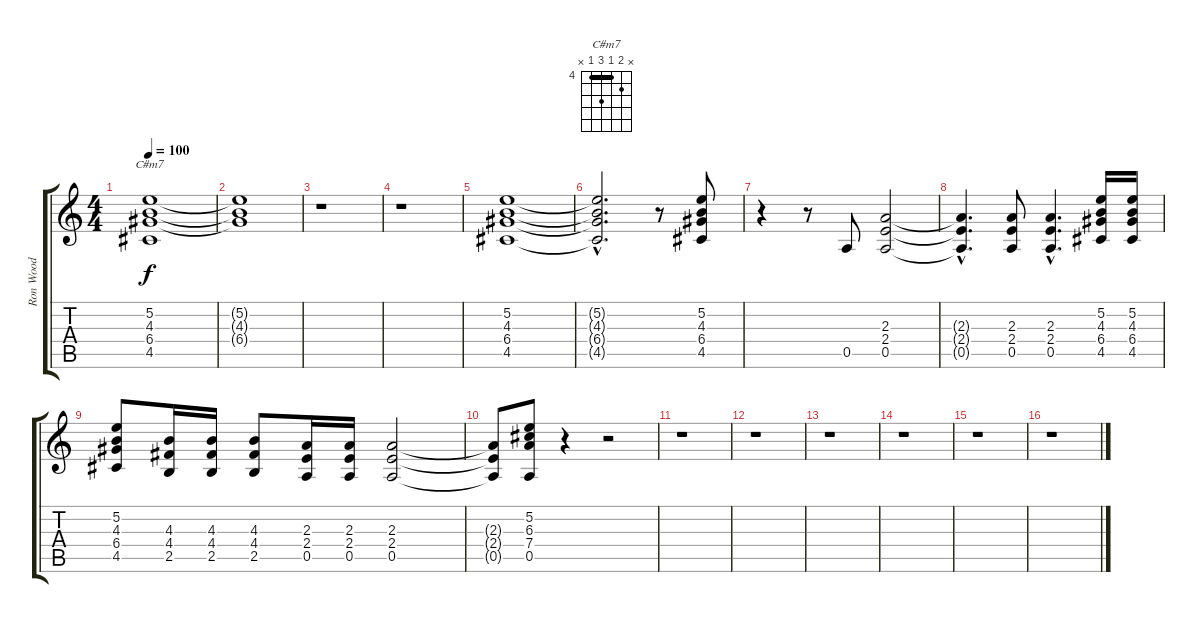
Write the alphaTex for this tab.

\track ("Ron Wood" "Ron Wood") {instrument electricguitarclean}
\staff {score tabs}
\tuning (E4 B3 G3 D3 A2 E2) {hide}
\chord ("C#m7" x 5 4 6 4 x) {firstfret 4 barre 4}
\ts (4 4)
\tempo 100
\clef g2
\ks c
(5.2 4.3 6.4 4.5).1{ch "C#m7" dy f} |
(5.2{t} 4.3{t} 6.4{t}).1 |
r.1 |
r.1 |
(5.2 4.3 6.4 4.5).1 |
(5.2{hac t} 4.3{hac t} 6.4{hac t} 4.5{hac t}).2{d} r.8 (5.2 4.3 6.4 4.5).8 |
r.4 r.8 0.5.8 (2.3 2.4 0.5).2 |
(2.3{hac t} 2.4{hac t} 0.5{hac t}).4{d} (2.3 2.4 0.5).8 (2.3{hac} 2.4{hac} 0.5{hac}).4{d} (5.2 4.3 6.4 4.5).16 (5.2 4.3 6.4 4.5).16 |
(5.2 4.3 6.4 4.5).8 (4.3 4.4 2.5).16 (4.3 4.4 2.5).16 (4.3 4.4 2.5).8 (2.3 2.4 0.5).16 (2.3 2.4 0.5).16 (2.3 2.4 0.5).2 |
(2.3{t} 2.4{t} 0.5{t}).8 (5.2 6.3 7.4 0.5).8 r.4 r.2 |
r.1 |
r.1 |
r.1 |
r.1 |
r.1 |
r.1
